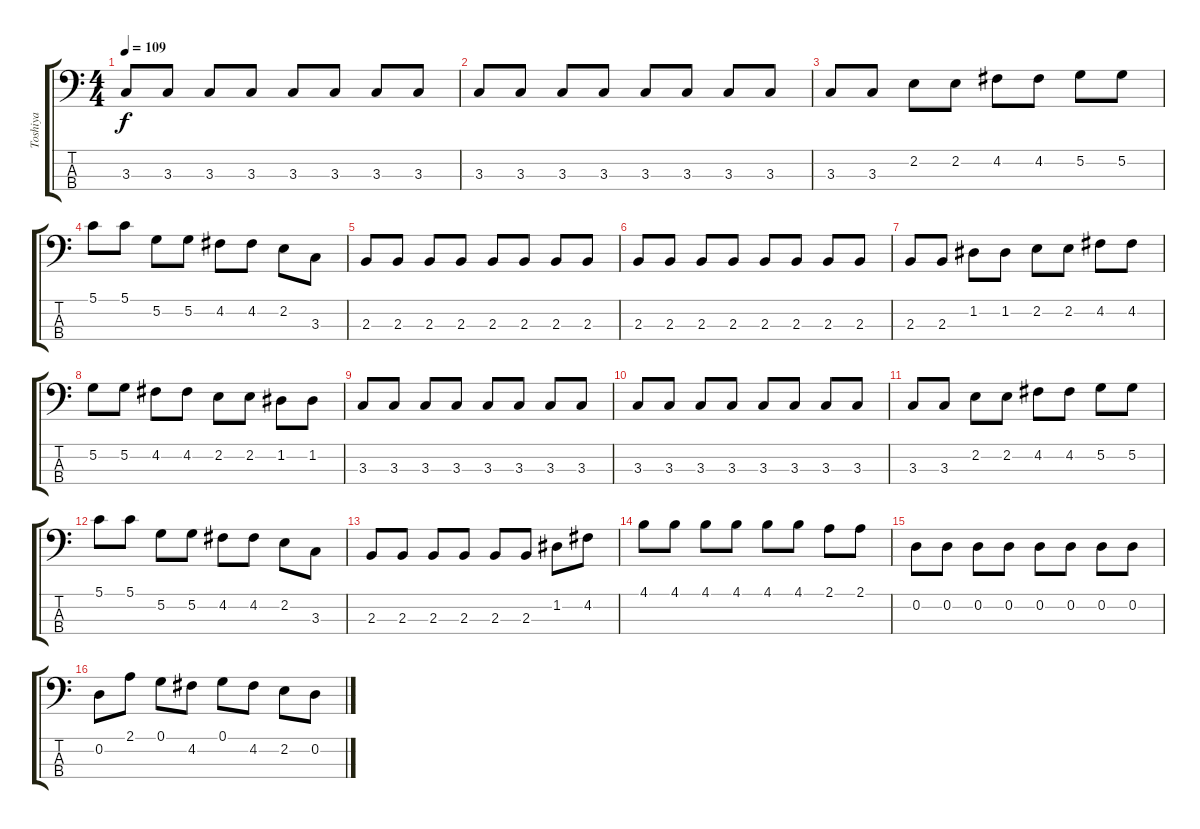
\track ("Toshiya" "Toshiya") {instrument electricbasspick}
\staff {score tabs}
\tuning (G2 D2 A1 E1) {hide}
\ts (4 4)
\tempo 109
\clef f4
\ks c
3.3.8{dy f} 3.3.8 3.3.8 3.3.8 3.3.8 3.3.8 3.3.8 3.3.8 |
3.3.8 3.3.8 3.3.8 3.3.8 3.3.8 3.3.8 3.3.8 3.3.8 |
3.3.8 3.3.8 2.2.8 2.2.8 4.2.8 4.2.8 5.2.8 5.2.8 |
5.1.8 5.1.8 5.2.8 5.2.8 4.2.8 4.2.8 2.2.8 3.3.8 |
2.3.8 2.3.8 2.3.8 2.3.8 2.3.8 2.3.8 2.3.8 2.3.8 |
2.3.8 2.3.8 2.3.8 2.3.8 2.3.8 2.3.8 2.3.8 2.3.8 |
2.3.8 2.3.8 1.2.8 1.2.8 2.2.8 2.2.8 4.2.8 4.2.8 |
5.2.8 5.2.8 4.2.8 4.2.8 2.2.8 2.2.8 1.2.8 1.2.8 |
3.3.8 3.3.8 3.3.8 3.3.8 3.3.8 3.3.8 3.3.8 3.3.8 |
3.3.8 3.3.8 3.3.8 3.3.8 3.3.8 3.3.8 3.3.8 3.3.8 |
3.3.8 3.3.8 2.2.8 2.2.8 4.2.8 4.2.8 5.2.8 5.2.8 |
5.1.8 5.1.8 5.2.8 5.2.8 4.2.8 4.2.8 2.2.8 3.3.8 |
2.3.8 2.3.8 2.3.8 2.3.8 2.3.8 2.3.8 1.2.8 4.2.8 |
4.1.8 4.1.8 4.1.8 4.1.8 4.1.8 4.1.8 2.1.8 2.1.8 |
0.2.8 0.2.8 0.2.8 0.2.8 0.2.8 0.2.8 0.2.8 0.2.8 |
0.2.8 2.1.8 0.1.8 4.2.8 0.1.8 4.2.8 2.2.8 0.2.8
